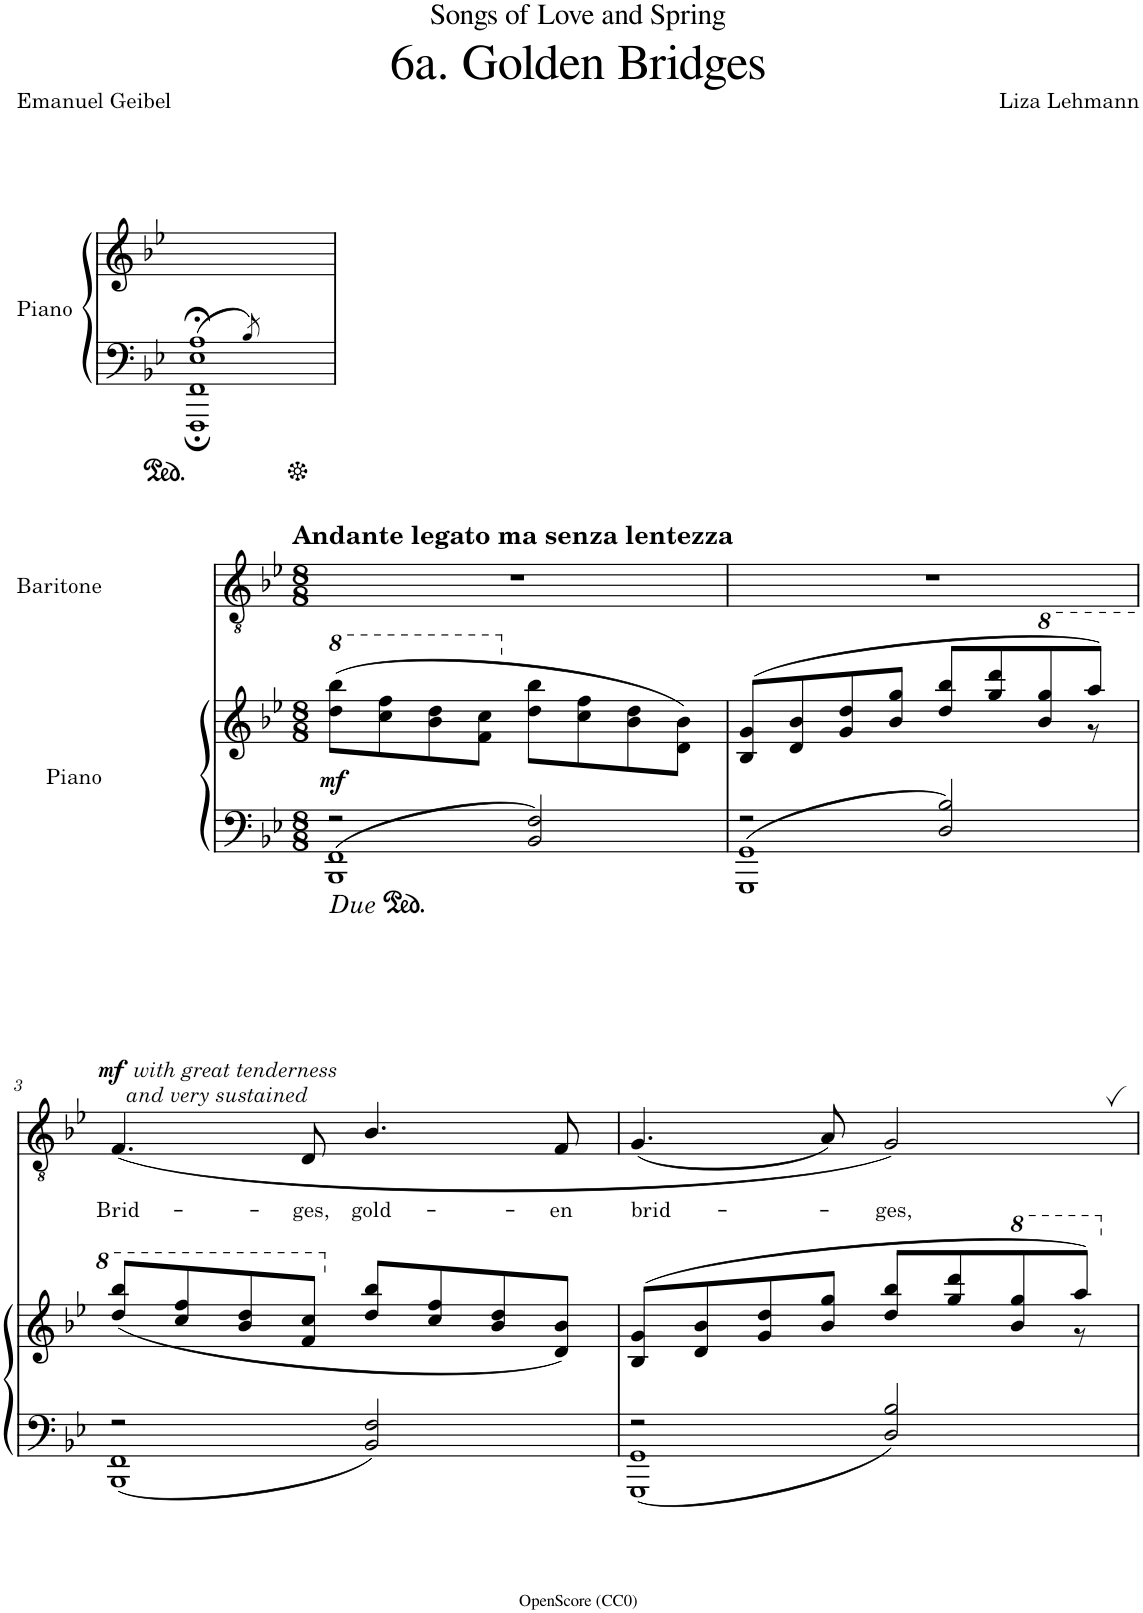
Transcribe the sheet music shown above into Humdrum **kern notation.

**kern	**kern	**dynam	**kern	**text	**dynam
*part2	*part2	*part2	*part1	*part1	*part1
*staff3	*staff2	*staff2/3	*staff1	*staff1	*staff1
*I"Piano	*	*	*I"Baritone	*	*
*I'Pno	*	*	*	*	*
*clefF4	*clefG2	*	*clefG2	*	*
*k[b-e-]	*k[b-e-]	*	*k[b-e-]	*	*
*M8/8	*M8/8	*	*M8/8	*	*
=1	=1	=1	=1	=1	=1
*^	*	*	*	*	*
*	*^	*	*	*	*	*
1E-;< 1A;<	1FFF; 1FF;	2.ryy	1ryy	.	1r	.	.
.	.	8qB-/	.	.	.	.	.
.	.	4B-	.	.	.	.	.
*v	*v	*v	*	*	*	*	*
!!LO:LB:g=z
=1	=1	=1	=1	=1	=1
*	*	*	*clefGv2	*	*
*M8/8	*M8/8	*	*M8/8	*	*
*^	*	*	*	*	*
*	*	*8va	*	*	*	*
*	*^	*	*	*^	*	*
!	!	!	!	!	!LO:TX:a:B:t=Andante legato ma senza lentezza	!	!	!
!	!	!	!	!LO:DY:b	!	!	!	!
*	*v	*v	*	*	*	*	*	*
2r	(>1BBB- 1FF	(8ddd\ 8bbb-\L	mf	1r	1f	.	.
.	.	8ccc\ 8fff\	.	.	.	.	.
.	.	8bb-\ 8ddd\	.	.	.	.	.
.	.	8ff\ 8ccc\J	.	.	.	.	.
*	*	*X8va	*	*	*	*	*
2BB-/ 2F/	.	8dd\ 8bb-\L	.	.	.	.	.
.	.	8cc\ 8ff\	.	.	.	.	.
.	.	8b-\ 8dd\	.	.	.	.	.
.	.	8d\ 8b-\J)	.	.	.	.	.
*	*	*	*	*v	*v	*	*
=2	=2	=2	=2	=2	=2	=2
*	*	*^	*	*	*	*
2r	(>1GGG 1GG	8B-/ 8g/L	2ryy	.	1r	.	.
.	.	8d/ 8b-/	.	.	.	.	.
.	.	8g/ 8dd/	.	.	.	.	.
.	.	8b-/ 8gg/J	.	.	.	.	.
2D/ 2B-/	.	8dd/ 8bb-/L	4ryy	.	.	.	.
.	.	8gg/ 8ddd/	.	.	.	.	.
*	*	*8va	*	*	*	*	*
.	.	8bb-/ 8ggg/	8ryy	.	.	.	.
.	.	8aaa/J)	8r	.	.	.	.
!!LO:LB:g=z
=3	=3	=3	=3	=3	=3	=3	=3
!	!	!	!	!	!	!LO:LY:b	!LO:DY:a
!	!	!	!	!	!	!	!LO:DY:n=1:a
*	*	*v	*v	*	*	*	*
2r	(1BBB- 1FF	8ddd/ 8bbb-/L	.	(4.F/	Brid-	mf other-dynamics
.	.	8ccc/ 8fff/	.	.	.	.
.	.	8bb-/ 8ddd/	.	.	.	.
!	!	!	!	!	!LO:LY:b	!
.	.	8ff/ 8ccc/J	.	8D/	-ges,	.
*	*	*X8va	*	*	*	*
!	!	!	!	!	!LO:LY:b	!
2BB-/ 2F/	.	8dd/ 8bb-/L	.	4.B-/	gold-	.
.	.	8cc/ 8ff/	.	.	.	.
.	.	8b-/ 8dd/	.	.	.	.
!	!	!	!	!	!LO:LY:b	!
.	.	8d/ 8b-/J)	.	8F/	-en	.
=4	=4	=4	=4	=4	=4	=4
*	*	*^	*	*	*	*
!	!	!	!	!	!	!LO:LY:b	!
2r	1GGG 1GG	8B-/ 8g/L	2ryy	.	(4.G/	brid-	.
.	.	8d/ 8b-/	.	.	.	.	.
.	.	8g/ 8dd/	.	.	.	.	.
.	.	8b-/ 8gg/J	.	.	8A/)	.	.
!	!	!	!	!	!	!LO:LY:b	!
2D/ 2B-/	.	8dd/ 8bb-/L	4.ryy	.	2G,/)	-ges,	.
.	.	8gg/ 8ddd/	.	.	.	.	.
*	*	*8va	*	*	*	*	*
.	.	8bb-/ 8ggg/	.	.	.	.	.
.	.	8aaa/J)	8r	.	.	.	.
*v	*v	*	*	*	*	*	*
*	*X8va	*	*	*	*	*
*	*v	*v	*	*	*	*
=	=	=	=	=	=
*-	*-	*-	*-	*-	*-
